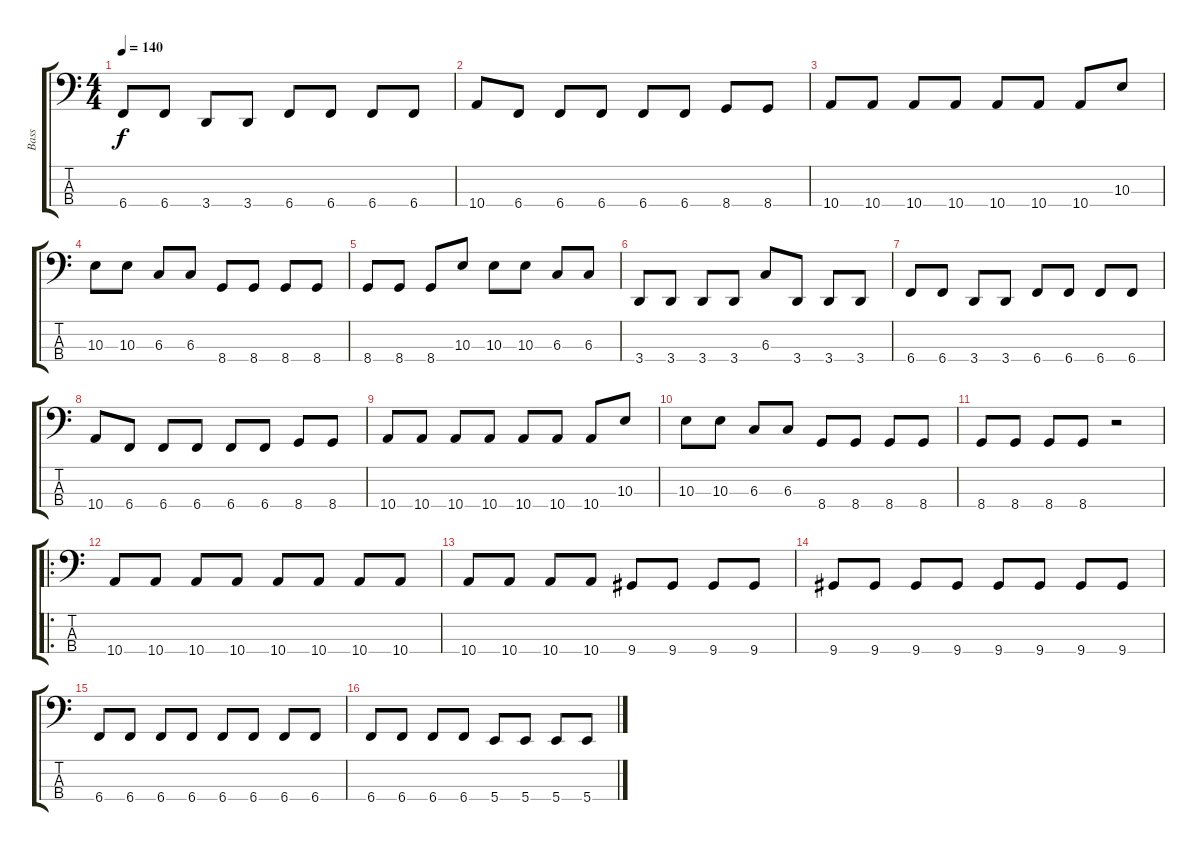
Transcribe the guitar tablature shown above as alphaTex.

\track ("Bass" "Bass") {instrument electricbassfinger}
\staff {score tabs}
\tuning (E2 B1 Gb1 B0) {hide}
\ts (4 4)
\tempo 140
\clef f4
\ks c
6.4.8{dy f} 6.4.8 3.4.8 3.4.8 6.4.8 6.4.8 6.4.8 6.4.8 |
10.4.8 6.4.8 6.4.8 6.4.8 6.4.8 6.4.8 8.4.8 8.4.8 |
10.4.8 10.4.8 10.4.8 10.4.8 10.4.8 10.4.8 10.4.8 10.3.8 |
10.3.8 10.3.8 6.3.8 6.3.8 8.4.8 8.4.8 8.4.8 8.4.8 |
8.4.8 8.4.8 8.4.8 10.3.8 10.3.8 10.3.8 6.3.8 6.3.8 |
3.4.8 3.4.8 3.4.8 3.4.8 6.3.8 3.4.8 3.4.8 3.4.8 |
6.4.8 6.4.8 3.4.8 3.4.8 6.4.8 6.4.8 6.4.8 6.4.8 |
10.4.8 6.4.8 6.4.8 6.4.8 6.4.8 6.4.8 8.4.8 8.4.8 |
10.4.8 10.4.8 10.4.8 10.4.8 10.4.8 10.4.8 10.4.8 10.3.8 |
10.3.8 10.3.8 6.3.8 6.3.8 8.4.8 8.4.8 8.4.8 8.4.8 |
8.4.8 8.4.8 8.4.8 8.4.8 r.2 |
\ro
10.4.8 10.4.8 10.4.8 10.4.8 10.4.8 10.4.8 10.4.8 10.4.8 |
10.4.8 10.4.8 10.4.8 10.4.8 9.4.8 9.4.8 9.4.8 9.4.8 |
9.4.8 9.4.8 9.4.8 9.4.8 9.4.8 9.4.8 9.4.8 9.4.8 |
6.4.8 6.4.8 6.4.8 6.4.8 6.4.8 6.4.8 6.4.8 6.4.8 |
6.4.8 6.4.8 6.4.8 6.4.8 5.4.8 5.4.8 5.4.8 5.4.8
